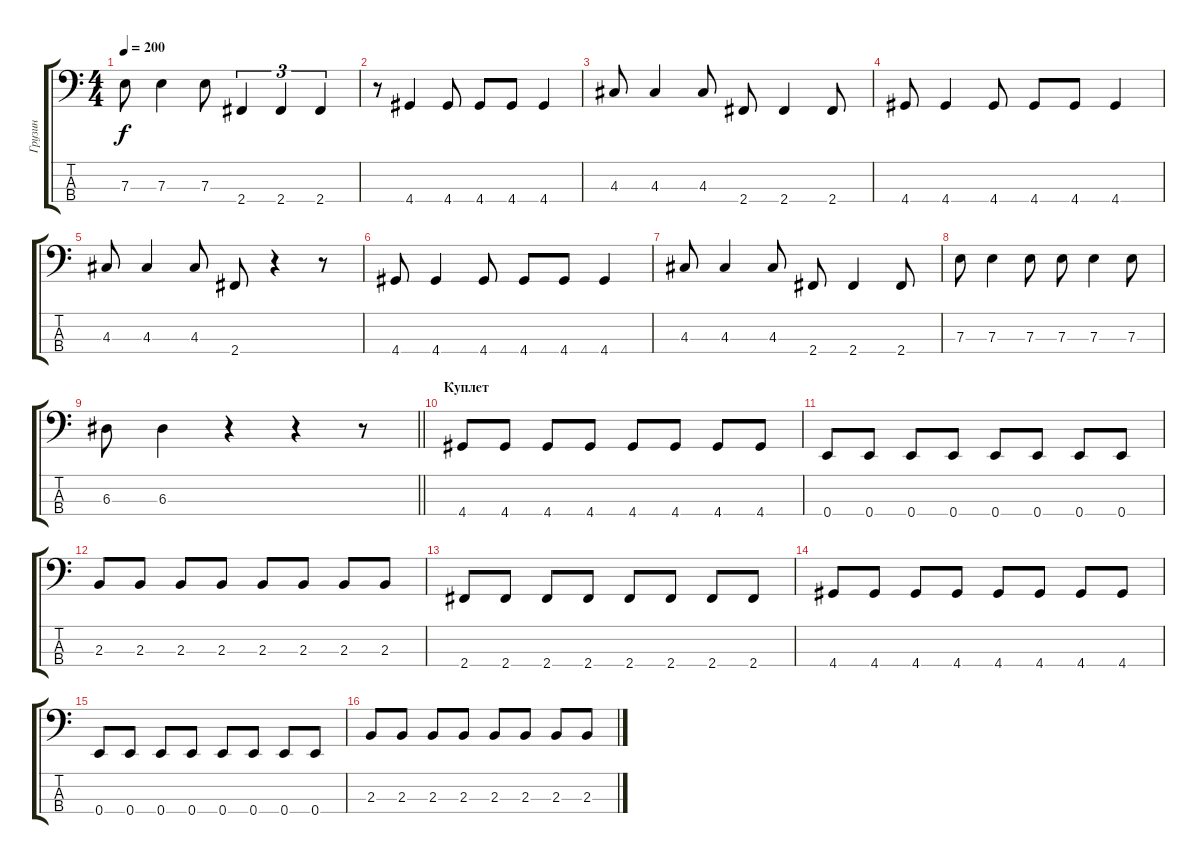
\track ("Грузин" "Грузин") {instrument electricbassfinger}
\staff {score tabs}
\tuning (G2 D2 A1 E1) {hide}
\ts (4 4)
\tempo 200
\clef f4
\ks c
7.3.8{dy f} 7.3.4 7.3.8 2.4.4{tu (3 2)} 2.4.4{tu (3 2)} 2.4.4{tu (3 2)} |
r.8 4.4.4 4.4.8 4.4.8 4.4.8 4.4.4 |
4.3.8 4.3.4 4.3.8 2.4.8 2.4.4 2.4.8 |
4.4.8 4.4.4 4.4.8 4.4.8 4.4.8 4.4.4 |
4.3.8 4.3.4 4.3.8 2.4.8 r.4 r.8 |
4.4.8 4.4.4 4.4.8 4.4.8 4.4.8 4.4.4 |
4.3.8 4.3.4 4.3.8 2.4.8 2.4.4 2.4.8 |
7.3.8 7.3.4 7.3.8 7.3.8 7.3.4 7.3.8 |
\barLineRight lightlight
6.3.8 6.3.4 r.4 r.4 r.8 |
\section ("" "Куплет")
4.4.8 4.4.8 4.4.8 4.4.8 4.4.8 4.4.8 4.4.8 4.4.8 |
0.4.8 0.4.8 0.4.8 0.4.8 0.4.8 0.4.8 0.4.8 0.4.8 |
2.3.8 2.3.8 2.3.8 2.3.8 2.3.8 2.3.8 2.3.8 2.3.8 |
2.4.8 2.4.8 2.4.8 2.4.8 2.4.8 2.4.8 2.4.8 2.4.8 |
4.4.8 4.4.8 4.4.8 4.4.8 4.4.8 4.4.8 4.4.8 4.4.8 |
0.4.8 0.4.8 0.4.8 0.4.8 0.4.8 0.4.8 0.4.8 0.4.8 |
2.3.8 2.3.8 2.3.8 2.3.8 2.3.8 2.3.8 2.3.8 2.3.8
